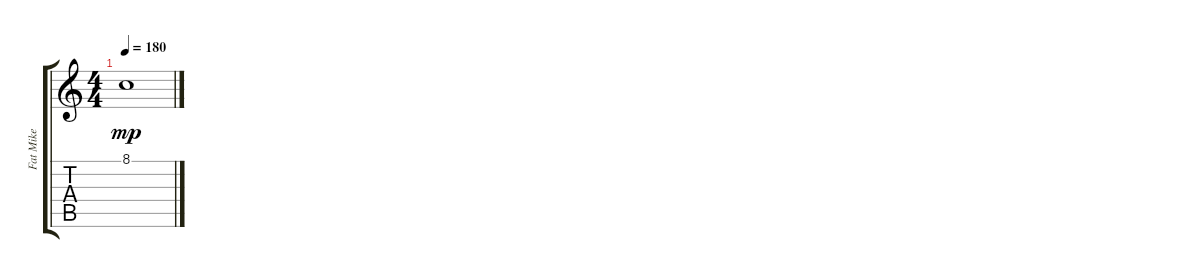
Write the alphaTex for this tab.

\track ("Fat Mike" "Fat Mike") {instrument bassoon}
\staff {score tabs}
\tuning (E4 B3 G3 D3 A2 E2) {hide}
\ts (4 4)
\tempo 180
\clef g2
\ks c
8.1.1{dy mp instrument sopranosax}
